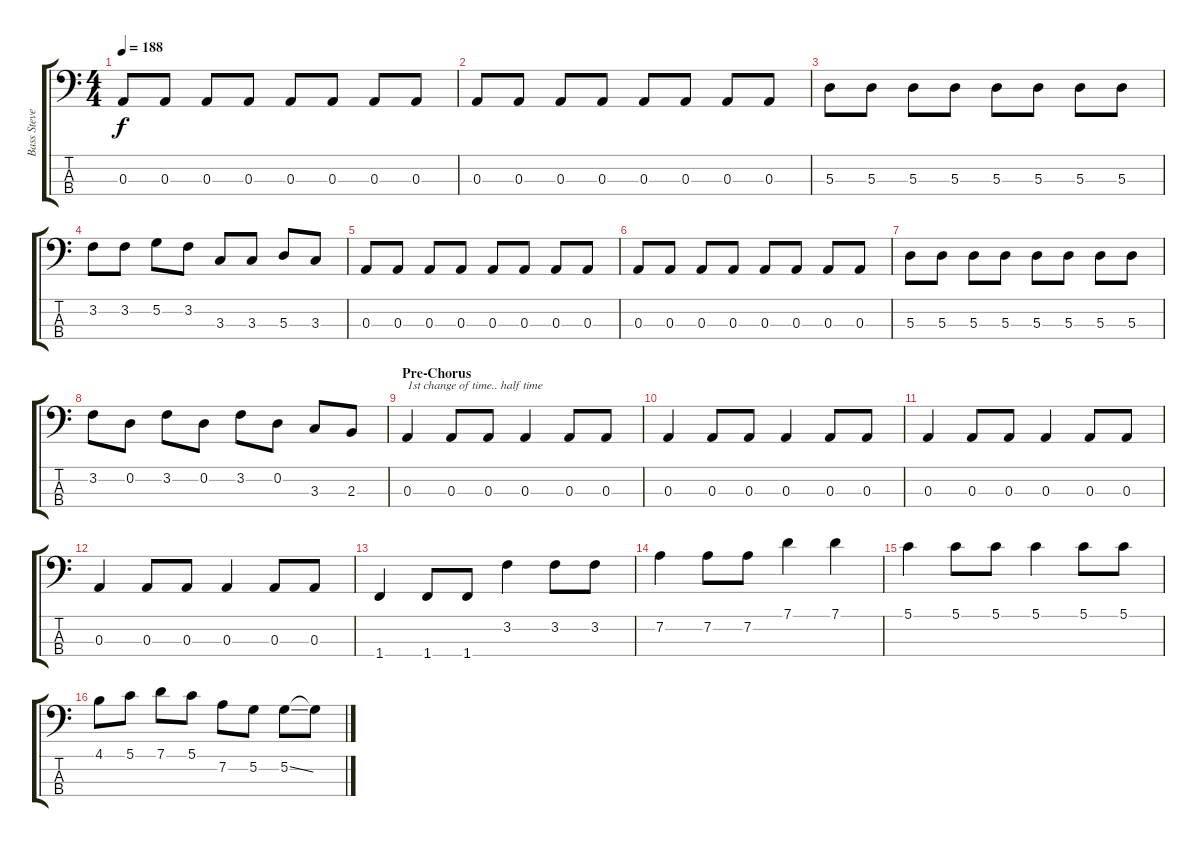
\track ("Bass Steve Harris" "Bass Steve") {instrument electricbassfinger}
\staff {score tabs}
\tuning (G2 D2 A1 E1) {hide}
\ts (4 4)
\tempo 188
\clef f4
\ks c
0.3.8{dy f} 0.3.8 0.3.8 0.3.8 0.3.8 0.3.8 0.3.8 0.3.8 |
0.3.8 0.3.8 0.3.8 0.3.8 0.3.8 0.3.8 0.3.8 0.3.8 |
5.3.8 5.3.8 5.3.8 5.3.8 5.3.8 5.3.8 5.3.8 5.3.8 |
3.2.8 3.2.8 5.2.8 3.2.8 3.3.8 3.3.8 5.3.8 3.3.8 |
0.3.8 0.3.8 0.3.8 0.3.8 0.3.8 0.3.8 0.3.8 0.3.8 |
0.3.8 0.3.8 0.3.8 0.3.8 0.3.8 0.3.8 0.3.8 0.3.8 |
5.3.8 5.3.8 5.3.8 5.3.8 5.3.8 5.3.8 5.3.8 5.3.8 |
3.2.8 0.2.8 3.2.8 0.2.8 3.2.8 0.2.8 3.3.8 2.3.8 |
\section ("" "Pre-Chorus")
0.3.4{txt "1st change of time.. half time"} 0.3.8 0.3.8 0.3.4 0.3.8 0.3.8 |
0.3.4 0.3.8 0.3.8 0.3.4 0.3.8 0.3.8 |
0.3.4 0.3.8 0.3.8 0.3.4 0.3.8 0.3.8 |
0.3.4 0.3.8 0.3.8 0.3.4 0.3.8 0.3.8 |
1.4.4 1.4.8 1.4.8 3.2.4 3.2.8 3.2.8 |
7.2.4 7.2.8 7.2.8 7.1.4 7.1.4 |
5.1.4 5.1.8 5.1.8 5.1.4 5.1.8 5.1.8 |
4.1.8 5.1.8 7.1.8 5.1.8 7.2.8 5.2.8 5.2{ss}.8 5.2{t}.8
